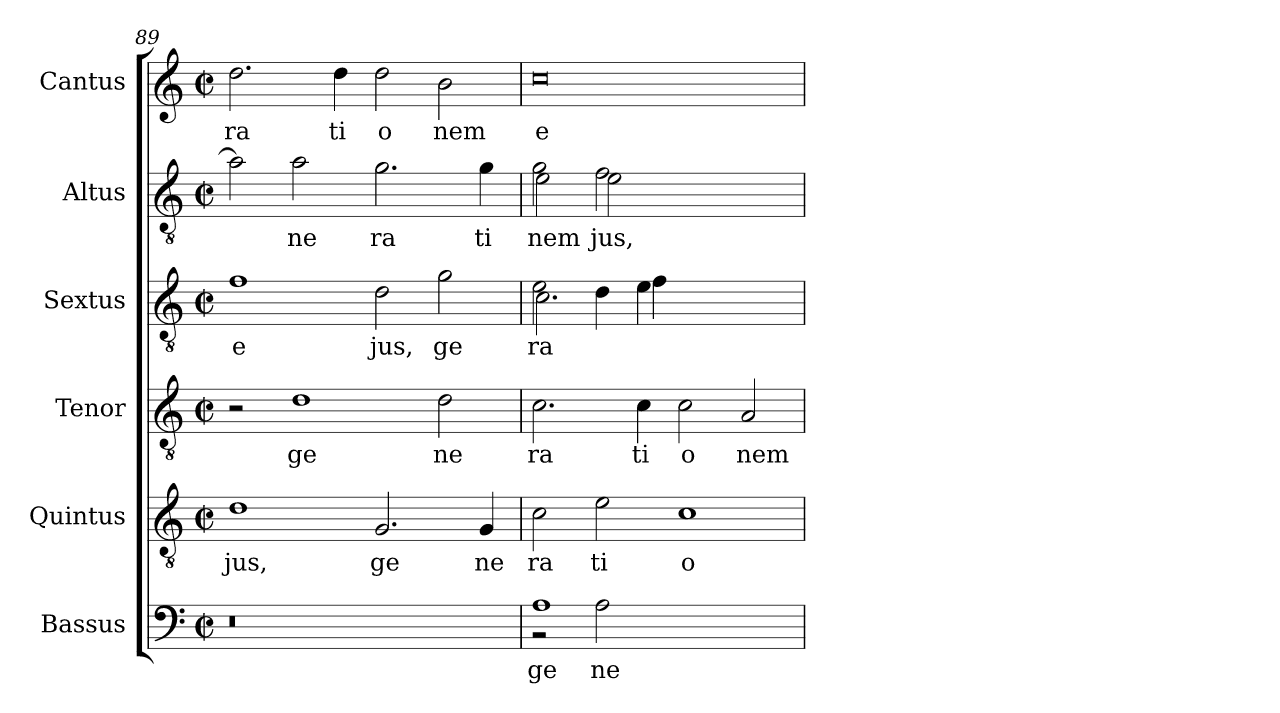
**kern	**text	**kern	**text	**kern	**text	**kern	**text	**kern	**text	**kern	**text
*part6	*part6	*part5	*part5	*part4	*part4	*part3	*part3	*part2	*part2	*part1	*part1
*staff6	*staff6	*staff5	*staff5	*staff4	*staff4	*staff3	*staff3	*staff2	*staff2	*staff1	*staff1
*I"Bassus	*	*I"Quintus	*	*I"Tenor	*	*I"Sextus	*	*I"Altus	*	*I"Cantus	*
*clefF4	*	*clefGv2	*	*clefGv2	*	*clefGv2	*	*clefGv2	*	*clefG2	*
*M2/2	*	*M2/2	*	*M2/2	*	*M2/2	*	*M2/2	*	*M2/2	*
*met(c|)	*	*met(c|)	*	*met(c|)	*	*met(c|)	*	*met(c|)	*	*met(c|)	*
=89	=89	=89	=89	=89	=89	=89	=89	=89	=89	=89	=89
!	!	!	!LO:LY:b:cj	!	!	!	!LO:LY:b:cj	!	!	!	!LO:LY:b:cj
0r	.	1d	jus,	2r	.	1f	e	2a\]	.	2.dd\	ra
!	!	!	!	!	!LO:LY:b:cj	!	!	!	!LO:LY:b:cj	!	!
.	.	.	.	1d	ge	.	.	2a\	ne	.	.
!	!	!	!	!	!	!	!	!	!	!	!LO:LY:b:cj
.	.	.	.	.	.	.	.	.	.	4dd\	ti
!	!	!	!LO:LY:b:cj	!	!	!	!LO:LY:b:cj	!	!LO:LY:b:cj	!	!LO:LY:b:cj
.	.	2.G/	ge	.	.	2d\	jus,	2.g\	ra	2dd\	o
!	!	!	!	!	!LO:LY:b:cj	!	!LO:LY:b:cj	!	!	!	!LO:LY:b:cj
.	.	.	.	2d\	ne	2g\	ge	.	.	2b\	nem
!	!	!	!LO:LY:b:cj	!	!	!	!	!	!LO:LY:b:cj	!	!
.	.	4G/	ne	.	.	.	.	4g\	ti	.	.
=90	=90	=90	=90	=90	=90	=90	=90	=90	=90	=90	=90
!	!LO:LY:b:cj	!	!LO:LY:b:cj	!	!LO:LY:b:cj	!	!LO:LY:b:cj	!	!	!	!
*^	*	*	*	*	*	*^	*	*	*	*	*
!	!	!	!	!	!	!	!	!	!LO:LY:b:cj	!	!LO:LY:b:cj	!	!
*	*	*	*	*	*	*	*	*	*	*^	*	*	*
!	!	!	!	!	!	!	!	!	!	!	!	!LO:LY:b:cj	!LO:N:vis=0	!LO:LY:b:cj
1A	2r	ge	2c\	ra	2.c\	ra	2e\	2.c\	ra	2g\	2e\	nem	1cc	e
!	!	!LO:LY:b:cj	!	!LO:LY:b:cj	!	!	!	!	!	!	!	!LO:LY:b:cj	!	!
!	!	!	!	!	!	!	!	!	!	!	!	!LO:LY:b:cj	!	!
.	2A\	ne	2e\	ti	.	.	4d\	.	.	2f\	2e\	jus,	.	.
!	!	!	!	!	!	!LO:LY:b:cj	!	!	!	!	!	!	!	!
.	.	.	.	.	4c\	ti	4e\	4f\	.	.	.	.	.	.
!	!	!	!	!LO:LY:b:cj	!	!LO:LY:b:cj	!	!	!	!	!	!	!	!
1ryy	1ryy	.	1c	o	2c\	o	1ryy	1ryy	.	1ryy	1ryy	.	1ryy	.
!	!	!	!	!	!	!LO:LY:b:cj	!	!	!	!	!	!	!	!
.	.	.	.	.	2A/	nem	.	.	.	.	.	.	.	.
*	*	*	*	*	*	*	*v	*v	*	*	*	*	*	*
*v	*v	*	*	*	*	*	*	*	*v	*v	*	*	*
=	=	=	=	=	=	=	=	=	=	=	=
*-	*-	*-	*-	*-	*-	*-	*-	*-	*-	*-	*-
